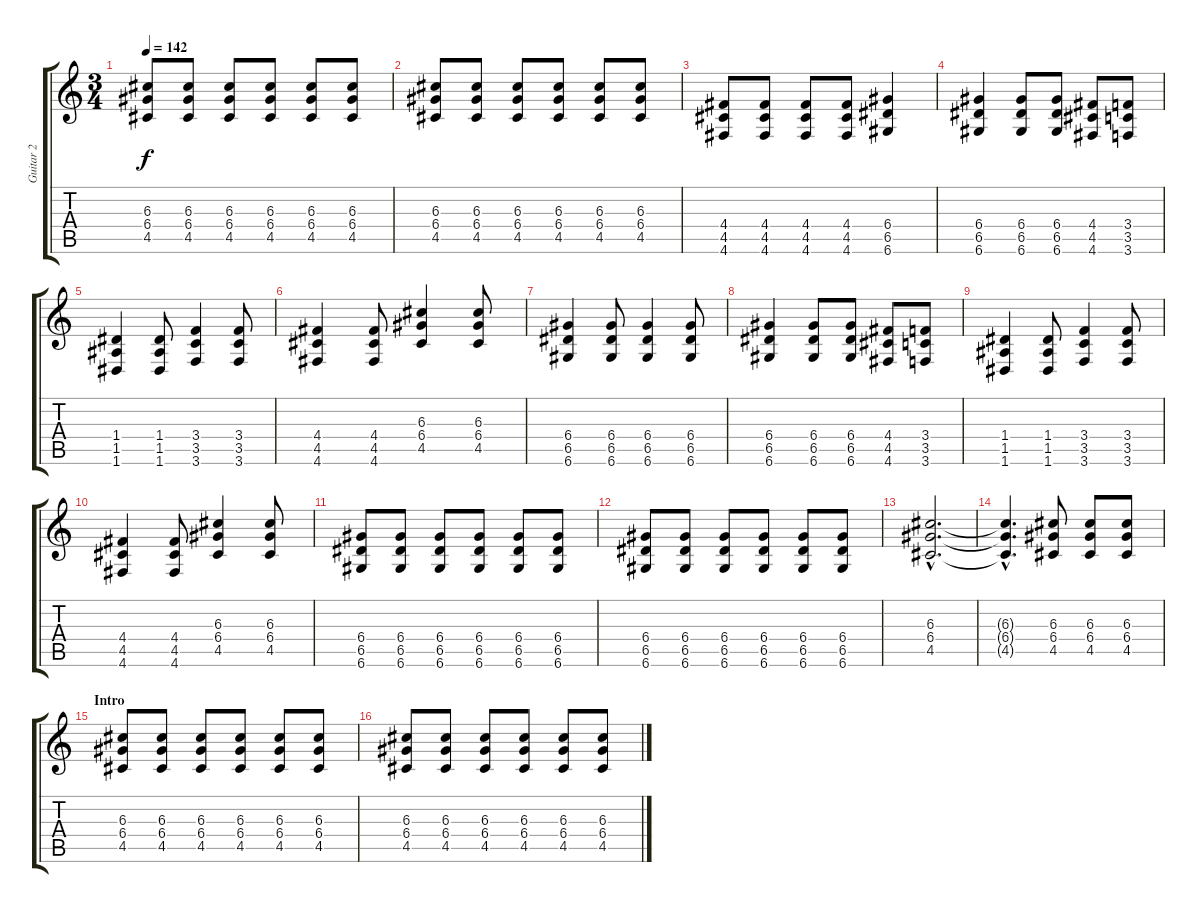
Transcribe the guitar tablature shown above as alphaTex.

\track ("Guitar 2" "Guitar 2") {instrument distortionguitar}
\staff {score tabs}
\tuning (E4 B3 G3 D3 A2 D2) {hide}
\ts (3 4)
\tempo 142
\clef g2
\ks c
(6.3 6.4 4.5).8{dy f} (6.3 6.4 4.5).8 (6.3 6.4 4.5).8 (6.3 6.4 4.5).8 (6.3 6.4 4.5).8 (6.3 6.4 4.5).8 |
(6.3 6.4 4.5).8 (6.3 6.4 4.5).8 (6.3 6.4 4.5).8 (6.3 6.4 4.5).8 (6.3 6.4 4.5).8 (6.3 6.4 4.5).8 |
(4.4 4.5 4.6).8 (4.4 4.5 4.6).8 (4.4 4.5 4.6).8 (4.4 4.5 4.6).8 (6.4 6.5 6.6).4 |
(6.4 6.5 6.6).4 (6.4 6.5 6.6).8 (6.4 6.5 6.6).8 (4.4 4.5 4.6).8 (3.4 3.5 3.6).8 |
(1.4 1.5 1.6).4 (1.4 1.5 1.6).8 (3.4 3.5 3.6).4 (3.4 3.5 3.6).8 |
(4.4 4.5 4.6).4 (4.4 4.5 4.6).8 (6.3 6.4 4.5).4 (6.3 6.4 4.5).8 |
(6.4 6.5 6.6).4 (6.4 6.5 6.6).8 (6.4 6.5 6.6).4 (6.4 6.5 6.6).8 |
(6.4 6.5 6.6).4 (6.4 6.5 6.6).8 (6.4 6.5 6.6).8 (4.4 4.5 4.6).8 (3.4 3.5 3.6).8 |
(1.4 1.5 1.6).4 (1.4 1.5 1.6).8 (3.4 3.5 3.6).4 (3.4 3.5 3.6).8 |
(4.4 4.5 4.6).4 (4.4 4.5 4.6).8 (6.3 6.4 4.5).4 (6.3 6.4 4.5).8 |
(6.4 6.5 6.6).8 (6.4 6.5 6.6).8 (6.4 6.5 6.6).8 (6.4 6.5 6.6).8 (6.4 6.5 6.6).8 (6.4 6.5 6.6).8 |
(6.4 6.5 6.6).8 (6.4 6.5 6.6).8 (6.4 6.5 6.6).8 (6.4 6.5 6.6).8 (6.4 6.5 6.6).8 (6.4 6.5 6.6).8 |
(6.3{hac} 6.4{hac} 4.5{hac}).2{d} |
(6.3{hac t} 6.4{hac t} 4.5{hac t}).4{d} (6.3 6.4 4.5).8 (6.3 6.4 4.5).8 (6.3 6.4 4.5).8 |
\section ("" "Intro")
(6.3 6.4 4.5).8 (6.3 6.4 4.5).8 (6.3 6.4 4.5).8 (6.3 6.4 4.5).8 (6.3 6.4 4.5).8 (6.3 6.4 4.5).8 |
(6.3 6.4 4.5).8 (6.3 6.4 4.5).8 (6.3 6.4 4.5).8 (6.3 6.4 4.5).8 (6.3 6.4 4.5).8 (6.3 6.4 4.5).8
